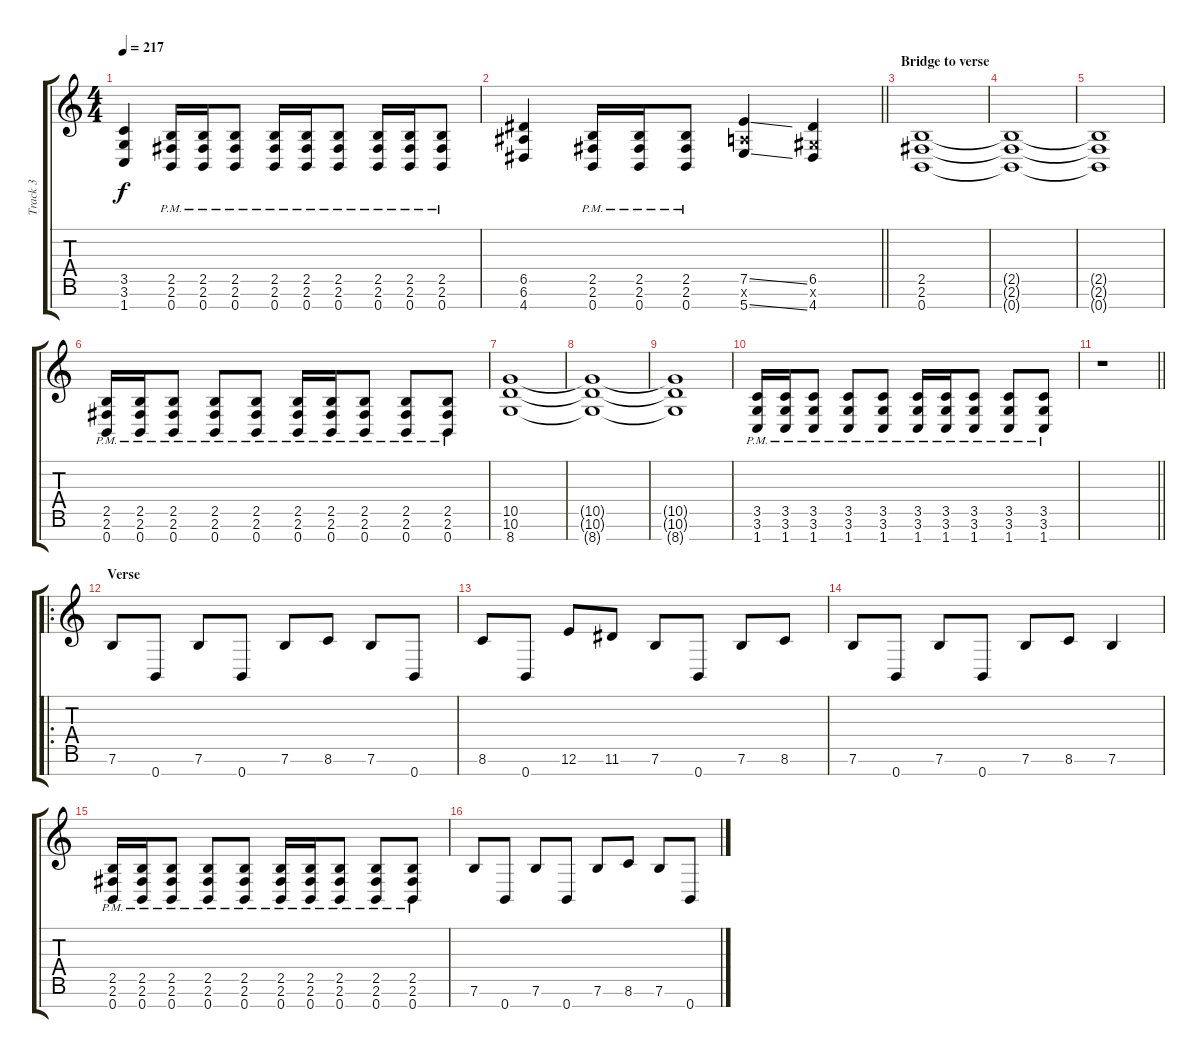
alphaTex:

\track ("Track 3" "Track 3") {instrument distortionguitar}
\staff {score tabs}
\tuning (E4 B3 G3 D3 A2 E2 B1) {hide}
\ts (4 4)
\tempo 217
\clef g2
\ks c
(3.5 3.6 1.7).4{dy f} (2.5{pm} 2.6{pm} 0.7{pm}).16 (2.5{pm} 2.6{pm} 0.7{pm}).16 (2.5{pm} 2.6{pm} 0.7{pm}).8 (2.5{pm} 2.6{pm} 0.7{pm}).16 (2.5{pm} 2.6{pm} 0.7{pm}).16 (2.5{pm} 2.6{pm} 0.7{pm}).8 (2.5{pm} 2.6{pm} 0.7{pm}).16 (2.5{pm} 2.6{pm} 0.7{pm}).16 (2.5{pm} 2.6{pm} 0.7{pm}).8 |
\barLineRight lightlight
(6.5 6.6 4.7).4 (2.5{pm} 2.6{pm} 0.7{pm}).16 (2.5{pm} 2.6{pm} 0.7{pm}).16 (2.5{pm} 2.6{pm} 0.7{pm}).8 (7.5{ss} 5.6{x} 5.7{ss}).4 (6.5 4.6{x} 4.7).4 |
\section ("" "Bridge to verse")
(2.5 2.6 0.7).1 |
(2.5{t} 2.6{t} 0.7{t}).1 |
(2.5{t} 2.6{t} 0.7{t}).1 |
(2.5{pm} 2.6{pm} 0.7{pm}).16 (2.5{pm} 2.6{pm} 0.7{pm}).16 (2.5{pm} 2.6{pm} 0.7{pm}).8 (2.5{pm} 2.6{pm} 0.7{pm}).8 (2.5{pm} 2.6{pm} 0.7{pm}).8 (2.5{pm} 2.6{pm} 0.7{pm}).16 (2.5{pm} 2.6{pm} 0.7{pm}).16 (2.5{pm} 2.6{pm} 0.7{pm}).8 (2.5{pm} 2.6{pm} 0.7{pm}).8 (2.5{pm} 2.6{pm} 0.7{pm}).8 |
(10.5 10.6 8.7).1 |
(10.5{t} 10.6{t} 8.7{t}).1 |
(10.5{t} 10.6{t} 8.7{t}).1 |
(3.5{pm} 3.6{pm} 1.7{pm}).16 (3.5{pm} 3.6{pm} 1.7{pm}).16 (3.5{pm} 3.6{pm} 1.7{pm}).8 (3.5{pm} 3.6{pm} 1.7{pm}).8 (3.5{pm} 3.6{pm} 1.7{pm}).8 (3.5{pm} 3.6{pm} 1.7{pm}).16 (3.5{pm} 3.6{pm} 1.7{pm}).16 (3.5{pm} 3.6{pm} 1.7{pm}).8 (3.5{pm} 3.6{pm} 1.7{pm}).8 (3.5{pm} 3.6{pm} 1.7{pm}).8 |
\barLineRight lightlight
r.1 |
\ro
\section ("" "Verse")
7.6.8 0.7.8 7.6.8 0.7.8 7.6.8 8.6.8 7.6.8 0.7.8 |
8.6.8 0.7.8 12.6.8 11.6.8 7.6.8 0.7.8 7.6.8 8.6.8 |
7.6.8 0.7.8 7.6.8 0.7.8 7.6.8 8.6.8 7.6.4 |
(2.5{pm} 2.6{pm} 0.7{pm}).16 (2.5{pm} 2.6{pm} 0.7{pm}).16 (2.5{pm} 2.6{pm} 0.7{pm}).8 (2.5{pm} 2.6{pm} 0.7{pm}).8 (2.5{pm} 2.6{pm} 0.7{pm}).8 (2.5{pm} 2.6{pm} 0.7{pm}).16 (2.5{pm} 2.6{pm} 0.7{pm}).16 (2.5{pm} 2.6{pm} 0.7{pm}).8 (2.5{pm} 2.6{pm} 0.7{pm}).8 (2.5{pm} 2.6{pm} 0.7{pm}).8 |
7.6.8 0.7.8 7.6.8 0.7.8 7.6.8 8.6.8 7.6.8 0.7.8
